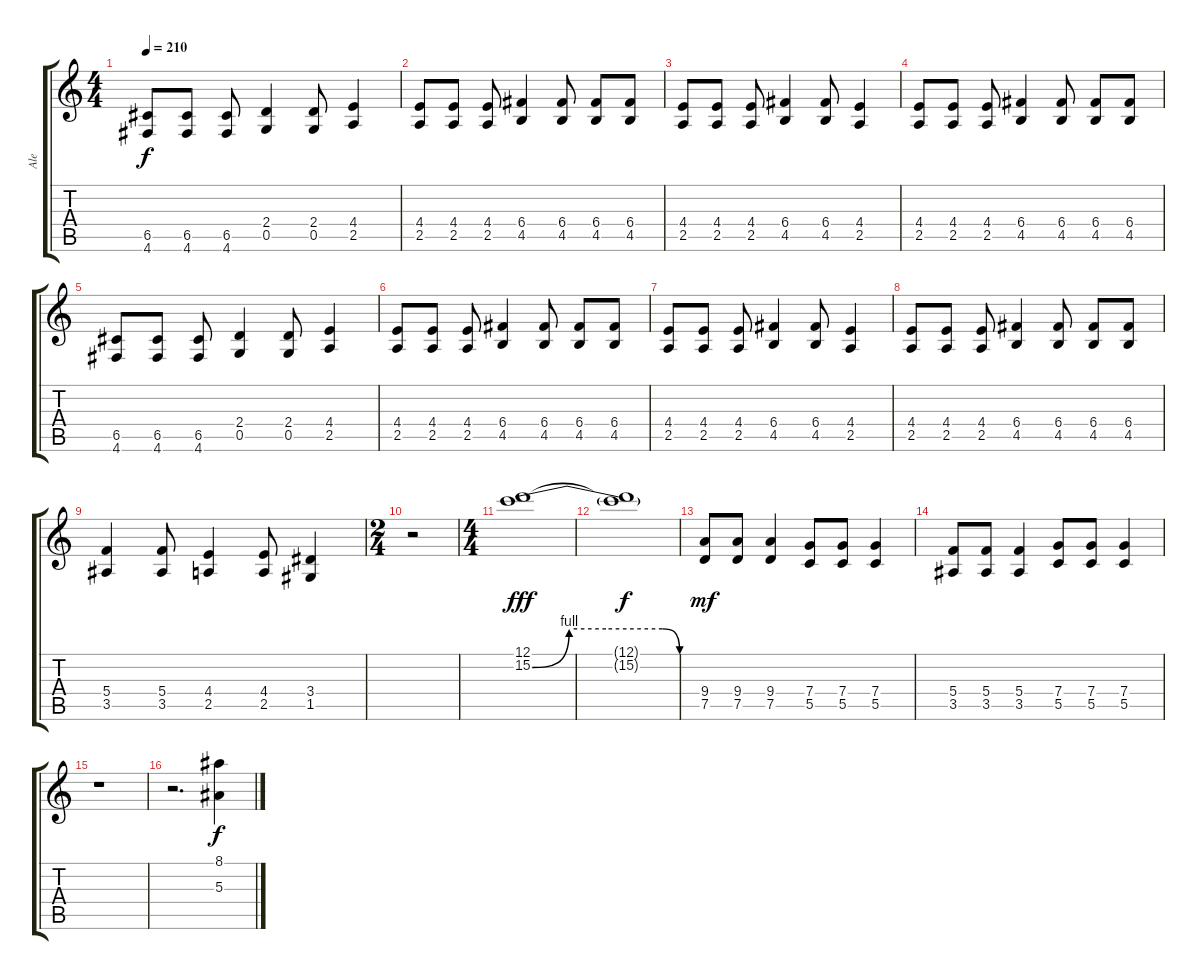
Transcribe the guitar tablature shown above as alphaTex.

\track ("Ale" "Ale") {instrument distortionguitar}
\staff {score tabs}
\tuning (D4 A3 F3 C3 G2 D2) {hide}
\ts (4 4)
\tempo 210
\clef g2
\ks c
(6.5 4.6).8{dy f} (6.5 4.6).8 (6.5 4.6).8 (2.4 0.5).4 (2.4 0.5).8 (4.4 2.5).4 |
(4.4 2.5).8 (4.4 2.5).8 (4.4 2.5).8 (6.4 4.5).4 (6.4 4.5).8 (6.4 4.5).8 (6.4 4.5).8 |
(4.4 2.5).8 (4.4 2.5).8 (4.4 2.5).8 (6.4 4.5).4 (6.4 4.5).8 (4.4 2.5).4 |
(4.4 2.5).8 (4.4 2.5).8 (4.4 2.5).8 (6.4 4.5).4 (6.4 4.5).8 (6.4 4.5).8 (6.4 4.5).8 |
(6.5 4.6).8 (6.5 4.6).8 (6.5 4.6).8 (2.4 0.5).4 (2.4 0.5).8 (4.4 2.5).4 |
(4.4 2.5).8 (4.4 2.5).8 (4.4 2.5).8 (6.4 4.5).4 (6.4 4.5).8 (6.4 4.5).8 (6.4 4.5).8 |
(4.4 2.5).8 (4.4 2.5).8 (4.4 2.5).8 (6.4 4.5).4 (6.4 4.5).8 (4.4 2.5).4 |
(4.4 2.5).8 (4.4 2.5).8 (4.4 2.5).8 (6.4 4.5).4 (6.4 4.5).8 (6.4 4.5).8 (6.4 4.5).8 |
(5.4 3.5).4 (5.4 3.5).8 (4.4 2.5).4 (4.4 2.5).8 (3.4 1.5).4 |
\ts (2 4)
r.2 |
\ts (4 4)
(12.1 15.2{be (custom 0 0 15 4 30 4 53 4 60 0)}).1{dy fff} |
(12.1{t} 15.2{t}).1{dy f} |
(9.4 7.5).8{dy mf} (9.4 7.5).8 (9.4 7.5).4 (7.4 5.5).8 (7.4 5.5).8 (7.4 5.5).4 |
(5.4 3.5).8 (5.4 3.5).8 (5.4 3.5).4 (7.4 5.5).8 (7.4 5.5).8 (7.4 5.5).4 |
r.1 |
r.2{d} (8.1 5.3).4{dy f}
